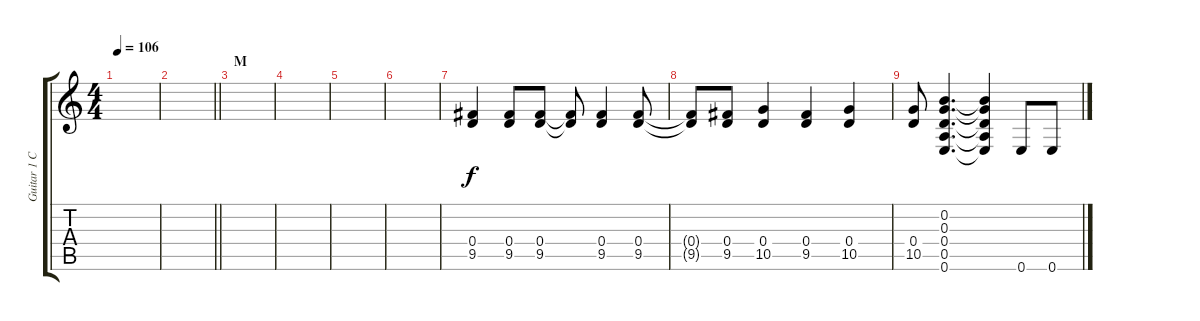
\track ("Guitar 1 CLEAN" "Guitar 1 C") {instrument electricguitarclean bank 4}
\staff {score tabs}
\tuning (E4 B3 G3 D3 A2 E2) {hide}
\ts (4 4)
\tempo 106
\clef g2
\ks c
|
\barLineRight lightlight
|
\section ("" "M")
|
|
|
|
(0.4 9.5).4 (0.4 9.5).8 (0.4 9.5).8 (0.4{t} 9.5{t}).8 (0.4 9.5).4 (0.4 9.5).8 |
(0.4{t} 9.5{t}).8 (0.4 9.5).8 (0.4 10.5).4 (0.4 9.5).4 (0.4 10.5).4 |
(0.4 10.5).8 (0.2 0.3 0.4 0.5 0.6).4{d} (0.2{t} 0.3{t} 0.4{t} 0.5{t} 0.6{t}).4 0.6.8 0.6.8
